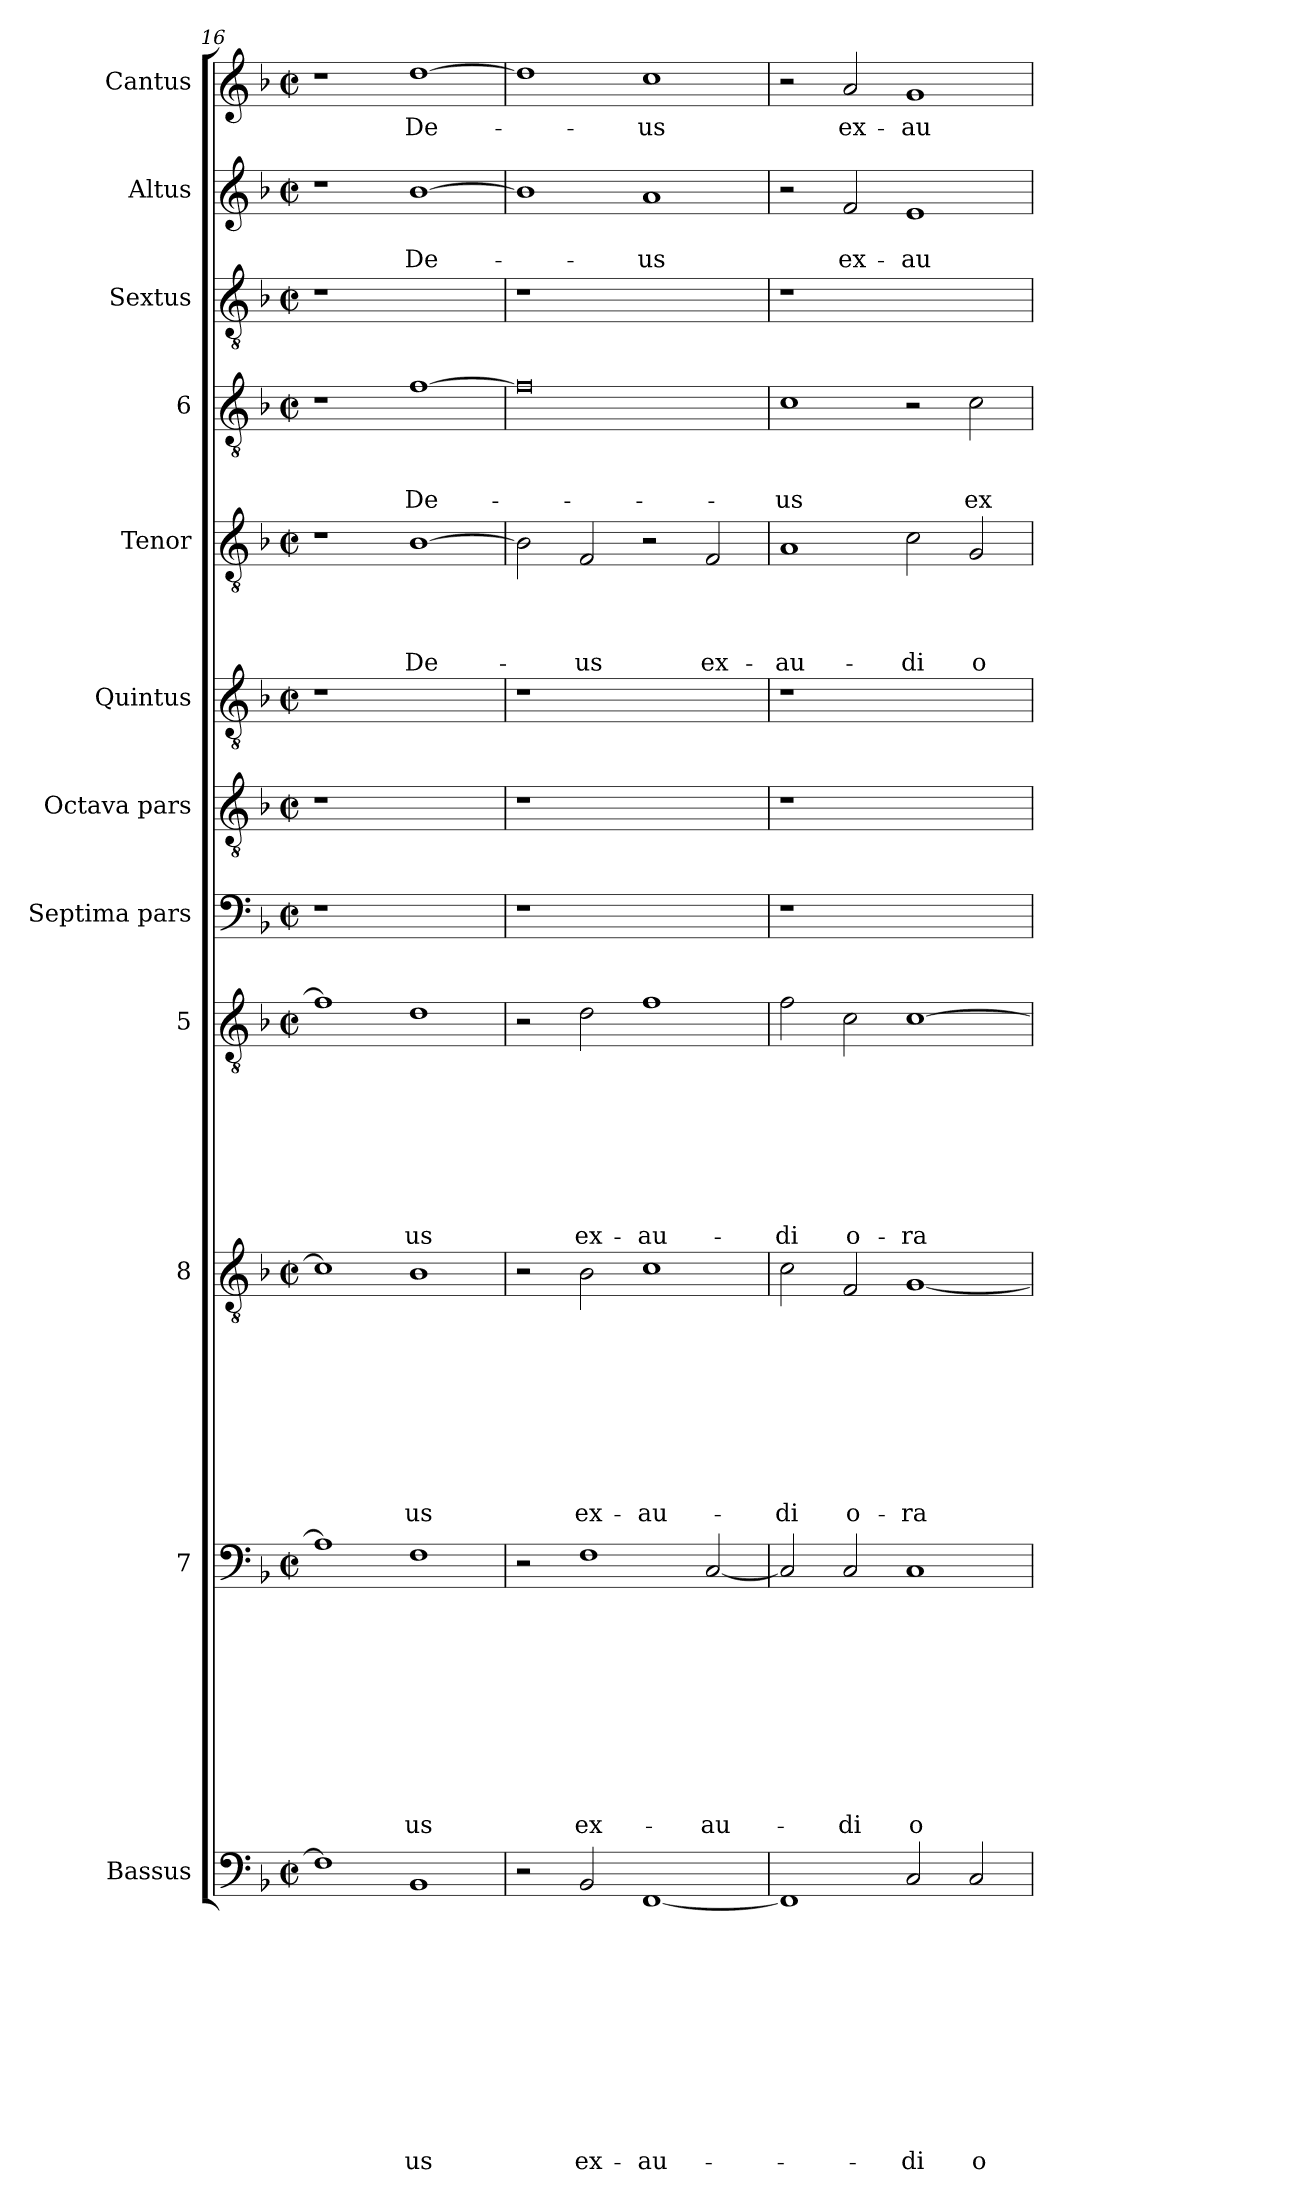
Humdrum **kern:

**kern	**text	**text	**text	**text	**text	**text	**text	**text	**text	**text	**text	**kern	**text	**text	**text	**text	**text	**text	**text	**text	**text	**text	**kern	**text	**text	**text	**text	**text	**text	**text	**text	**text	**kern	**text	**text	**text	**text	**text	**text	**text	**text	**kern	**kern	**kern	**kern	**text	**text	**text	**text	**kern	**text	**text	**text	**kern	**kern	**text	**text	**kern	**text
*part12	*part12	*part12	*part12	*part12	*part12	*part12	*part12	*part12	*part12	*part12	*part12	*part11	*part11	*part11	*part11	*part11	*part11	*part11	*part11	*part11	*part11	*part11	*part10	*part10	*part10	*part10	*part10	*part10	*part10	*part10	*part10	*part10	*part9	*part9	*part9	*part9	*part9	*part9	*part9	*part9	*part9	*part8	*part7	*part6	*part5	*part5	*part5	*part5	*part5	*part4	*part4	*part4	*part4	*part3	*part2	*part2	*part2	*part1	*part1
*staff12	*staff12	*staff12	*staff12	*staff12	*staff12	*staff12	*staff12	*staff12	*staff12	*staff12	*staff12	*staff11	*staff11	*staff11	*staff11	*staff11	*staff11	*staff11	*staff11	*staff11	*staff11	*staff11	*staff10	*staff10	*staff10	*staff10	*staff10	*staff10	*staff10	*staff10	*staff10	*staff10	*staff9	*staff9	*staff9	*staff9	*staff9	*staff9	*staff9	*staff9	*staff9	*staff8	*staff7	*staff6	*staff5	*staff5	*staff5	*staff5	*staff5	*staff4	*staff4	*staff4	*staff4	*staff3	*staff2	*staff2	*staff2	*staff1	*staff1
*I"Bassus	*	*	*	*	*	*	*	*	*	*	*	*I"7	*	*	*	*	*	*	*	*	*	*	*I"8	*	*	*	*	*	*	*	*	*	*I"5	*	*	*	*	*	*	*	*	*I"Septima pars	*I"Octava pars	*I"Quintus	*I"Tenor	*	*	*	*	*I"6	*	*	*	*I"Sextus	*I"Altus	*	*	*I"Cantus	*
*I'B.	*	*	*	*	*	*	*	*	*	*	*	*	*	*	*	*	*	*	*	*	*	*	*	*	*	*	*	*	*	*	*	*	*	*	*	*	*	*	*	*	*	*	*	*	*I'T.	*	*	*	*	*	*	*	*	*	*I'A.	*	*	*I'C.	*
*clefF4	*	*	*	*	*	*	*	*	*	*	*	*clefF4	*	*	*	*	*	*	*	*	*	*	*clefGv2	*	*	*	*	*	*	*	*	*	*clefGv2	*	*	*	*	*	*	*	*	*clefF4	*clefGv2	*clefGv2	*clefGv2	*	*	*	*	*clefGv2	*	*	*	*clefGv2	*clefG2	*	*	*clefG2	*
*k[b-]	*	*	*	*	*	*	*	*	*	*	*	*k[b-]	*	*	*	*	*	*	*	*	*	*	*k[b-]	*	*	*	*	*	*	*	*	*	*k[b-]	*	*	*	*	*	*	*	*	*k[b-]	*k[b-]	*k[b-]	*k[b-]	*	*	*	*	*k[b-]	*	*	*	*k[b-]	*k[b-]	*	*	*k[b-]	*
*F:	*	*	*	*	*	*	*	*	*	*	*	*F:	*	*	*	*	*	*	*	*	*	*	*F:	*	*	*	*	*	*	*	*	*	*F:	*	*	*	*	*	*	*	*	*F:	*F:	*F:	*F:	*	*	*	*	*F:	*	*	*	*F:	*F:	*	*	*F:	*
*M2/2	*	*	*	*	*	*	*	*	*	*	*	*M2/2	*	*	*	*	*	*	*	*	*	*	*M2/2	*	*	*	*	*	*	*	*	*	*M2/2	*	*	*	*	*	*	*	*	*M2/2	*M2/2	*M2/2	*M2/2	*	*	*	*	*M2/2	*	*	*	*M2/2	*M2/2	*	*	*M2/2	*
*met(c|)	*	*	*	*	*	*	*	*	*	*	*	*met(c|)	*	*	*	*	*	*	*	*	*	*	*met(c|)	*	*	*	*	*	*	*	*	*	*met(c|)	*	*	*	*	*	*	*	*	*met(c|)	*met(c|)	*met(c|)	*met(c|)	*	*	*	*	*met(c|)	*	*	*	*met(c|)	*met(c|)	*	*	*met(c|)	*
=16	=16	=16	=16	=16	=16	=16	=16	=16	=16	=16	=16	=16	=16	=16	=16	=16	=16	=16	=16	=16	=16	=16	=16	=16	=16	=16	=16	=16	=16	=16	=16	=16	=16	=16	=16	=16	=16	=16	=16	=16	=16	=16	=16	=16	=16	=16	=16	=16	=16	=16	=16	=16	=16	=16	=16	=16	=16	=16	=16
1F]	.	.	.	.	.	.	.	.	.	.	.	1A]	.	.	.	.	.	.	.	.	.	.	1c]	.	.	.	.	.	.	.	.	.	1f]	.	.	.	.	.	.	.	.	1r	1r	1r	1r	.	.	.	.	1r	.	.	.	1r	1r	.	.	1r	.
!	!	!	!	!	!	!	!	!	!	!	!LO:LY:b	!	!	!	!	!	!	!	!	!	!	!LO:LY:b	!	!	!	!	!	!	!	!	!	!LO:LY:b	!	!	!	!	!	!	!	!	!LO:LY:b	!	!	!	!	!	!	!	!LO:LY:b	!	!	!	!LO:LY:b	!	!	!	!LO:LY:b	!	!LO:LY:b
1BB-	.	.	.	.	.	.	.	.	.	.	-us	1F	.	.	.	.	.	.	.	.	.	-us	1B-	.	.	.	.	.	.	.	.	-us	1d	.	.	.	.	.	.	.	-us	1ryy	1ryy	1ryy	[>1B-	.	.	.	De-	[>1f	.	.	De-	1ryy	[>1b-	.	De-	[>1dd	De-
=17	=17	=17	=17	=17	=17	=17	=17	=17	=17	=17	=17	=17	=17	=17	=17	=17	=17	=17	=17	=17	=17	=17	=17	=17	=17	=17	=17	=17	=17	=17	=17	=17	=17	=17	=17	=17	=17	=17	=17	=17	=17	=17	=17	=17	=17	=17	=17	=17	=17	=17	=17	=17	=17	=17	=17	=17	=17	=17	=17
2r	.	.	.	.	.	.	.	.	.	.	.	2r	.	.	.	.	.	.	.	.	.	.	2r	.	.	.	.	.	.	.	.	.	2r	.	.	.	.	.	.	.	.	1r	1r	1r	2B-\]	.	.	.	.	0f]	.	.	.	1r	1b-]	.	.	1dd]	.
!	!	!	!	!	!	!	!	!	!	!	!LO:LY:b	!	!	!	!	!	!	!	!	!	!	!LO:LY:b	!	!	!	!	!	!	!	!	!	!LO:LY:b	!	!	!	!	!	!	!	!	!LO:LY:b	!	!	!	!	!	!	!	!LO:LY:b	!	!	!	!	!	!	!	!	!	!
2BB-/	.	.	.	.	.	.	.	.	.	.	ex-	1F	.	.	.	.	.	.	.	.	.	ex-	2B-\	.	.	.	.	.	.	.	.	ex-	2d\	.	.	.	.	.	.	.	ex-	.	.	.	2F/	.	.	.	-us	.	.	.	.	.	.	.	.	.	.
!	!	!	!	!	!	!	!	!	!	!	!LO:LY:b	!	!	!	!	!	!	!	!	!	!	!	!	!	!	!	!	!	!	!	!	!LO:LY:b	!	!	!	!	!	!	!	!	!LO:LY:b	!	!	!	!	!	!	!	!	!	!	!	!	!	!	!	!LO:LY:b	!	!LO:LY:b
[>1FF	.	.	.	.	.	.	.	.	.	.	-au-	.	.	.	.	.	.	.	.	.	.	.	1c	.	.	.	.	.	.	.	.	-au-	1f	.	.	.	.	.	.	.	-au-	1ryy	1ryy	1ryy	2r	.	.	.	.	.	.	.	.	1ryy	1a	.	-us	1cc	-us
!	!	!	!	!	!	!	!	!	!	!	!	!	!	!	!	!	!	!	!	!	!	!LO:LY:b	!	!	!	!	!	!	!	!	!	!	!	!	!	!	!	!	!	!	!	!	!	!	!	!	!	!	!LO:LY:b	!	!	!	!	!	!	!	!	!	!
.	.	.	.	.	.	.	.	.	.	.	.	[>2C/	.	.	.	.	.	.	.	.	.	-au-	.	.	.	.	.	.	.	.	.	.	.	.	.	.	.	.	.	.	.	.	.	.	2F/	.	.	.	ex-	.	.	.	.	.	.	.	.	.	.
!!LO:PB:g=z
=18	=18	=18	=18	=18	=18	=18	=18	=18	=18	=18	=18	=18	=18	=18	=18	=18	=18	=18	=18	=18	=18	=18	=18	=18	=18	=18	=18	=18	=18	=18	=18	=18	=18	=18	=18	=18	=18	=18	=18	=18	=18	=18	=18	=18	=18	=18	=18	=18	=18	=18	=18	=18	=18	=18	=18	=18	=18	=18	=18
!	!	!	!	!	!	!	!	!	!	!	!	!	!	!	!	!	!	!	!	!	!	!	!	!	!	!	!	!	!	!	!	!LO:LY:b	!	!	!	!	!	!	!	!	!LO:LY:b	!	!	!	!	!	!	!	!LO:LY:b	!	!	!	!LO:LY:b	!	!	!	!	!	!
1FF]	.	.	.	.	.	.	.	.	.	.	.	2C/]	.	.	.	.	.	.	.	.	.	.	2c\	.	.	.	.	.	.	.	.	-di	2f\	.	.	.	.	.	.	.	-di	1r	1r	1r	1A	.	.	.	-au-	1c	.	.	-us	1r	2r	.	.	2r	.
!	!	!	!	!	!	!	!	!	!	!	!	!	!	!	!	!	!	!	!	!	!	!LO:LY:b	!	!	!	!	!	!	!	!	!	!LO:LY:b	!	!	!	!	!	!	!	!	!LO:LY:b	!	!	!	!	!	!	!	!	!	!	!	!	!	!	!	!LO:LY:b	!	!LO:LY:b
.	.	.	.	.	.	.	.	.	.	.	.	2C/	.	.	.	.	.	.	.	.	.	-di	2F/	.	.	.	.	.	.	.	.	o-	2c\	.	.	.	.	.	.	.	o-	.	.	.	.	.	.	.	.	.	.	.	.	.	2f/	.	ex-	2a/	ex-
!	!	!	!	!	!	!	!	!	!	!	!LO:LY:b	!	!	!	!	!	!	!	!	!	!	!LO:LY:b	!	!	!	!	!	!	!	!	!	!LO:LY:b	!	!	!	!	!	!	!	!	!LO:LY:b	!	!	!	!	!	!	!	!LO:LY:b	!	!	!	!	!	!	!	!LO:LY:b	!	!LO:LY:b
2C/	.	.	.	.	.	.	.	.	.	.	-di	1C	.	.	.	.	.	.	.	.	.	o-	[<1G	.	.	.	.	.	.	.	.	-ra-	[>1c	.	.	.	.	.	.	.	-ra-	1ryy	1ryy	1ryy	2c\	.	.	.	-di	2r	.	.	.	1ryy	1e	.	-au-	1g	-au-
!	!	!	!	!	!	!	!	!	!	!	!LO:LY:b	!	!	!	!	!	!	!	!	!	!	!	!	!	!	!	!	!	!	!	!	!	!	!	!	!	!	!	!	!	!	!	!	!	!	!	!	!	!LO:LY:b	!	!	!	!LO:LY:b	!	!	!	!	!	!
2C/	.	.	.	.	.	.	.	.	.	.	o-	.	.	.	.	.	.	.	.	.	.	.	.	.	.	.	.	.	.	.	.	.	.	.	.	.	.	.	.	.	.	.	.	.	2G/	.	.	.	o-	2c\	.	.	ex-	.	.	.	.	.	.
=	=	=	=	=	=	=	=	=	=	=	=	=	=	=	=	=	=	=	=	=	=	=	=	=	=	=	=	=	=	=	=	=	=	=	=	=	=	=	=	=	=	=	=	=	=	=	=	=	=	=	=	=	=	=	=	=	=	=	=
*-	*-	*-	*-	*-	*-	*-	*-	*-	*-	*-	*-	*-	*-	*-	*-	*-	*-	*-	*-	*-	*-	*-	*-	*-	*-	*-	*-	*-	*-	*-	*-	*-	*-	*-	*-	*-	*-	*-	*-	*-	*-	*-	*-	*-	*-	*-	*-	*-	*-	*-	*-	*-	*-	*-	*-	*-	*-	*-	*-
